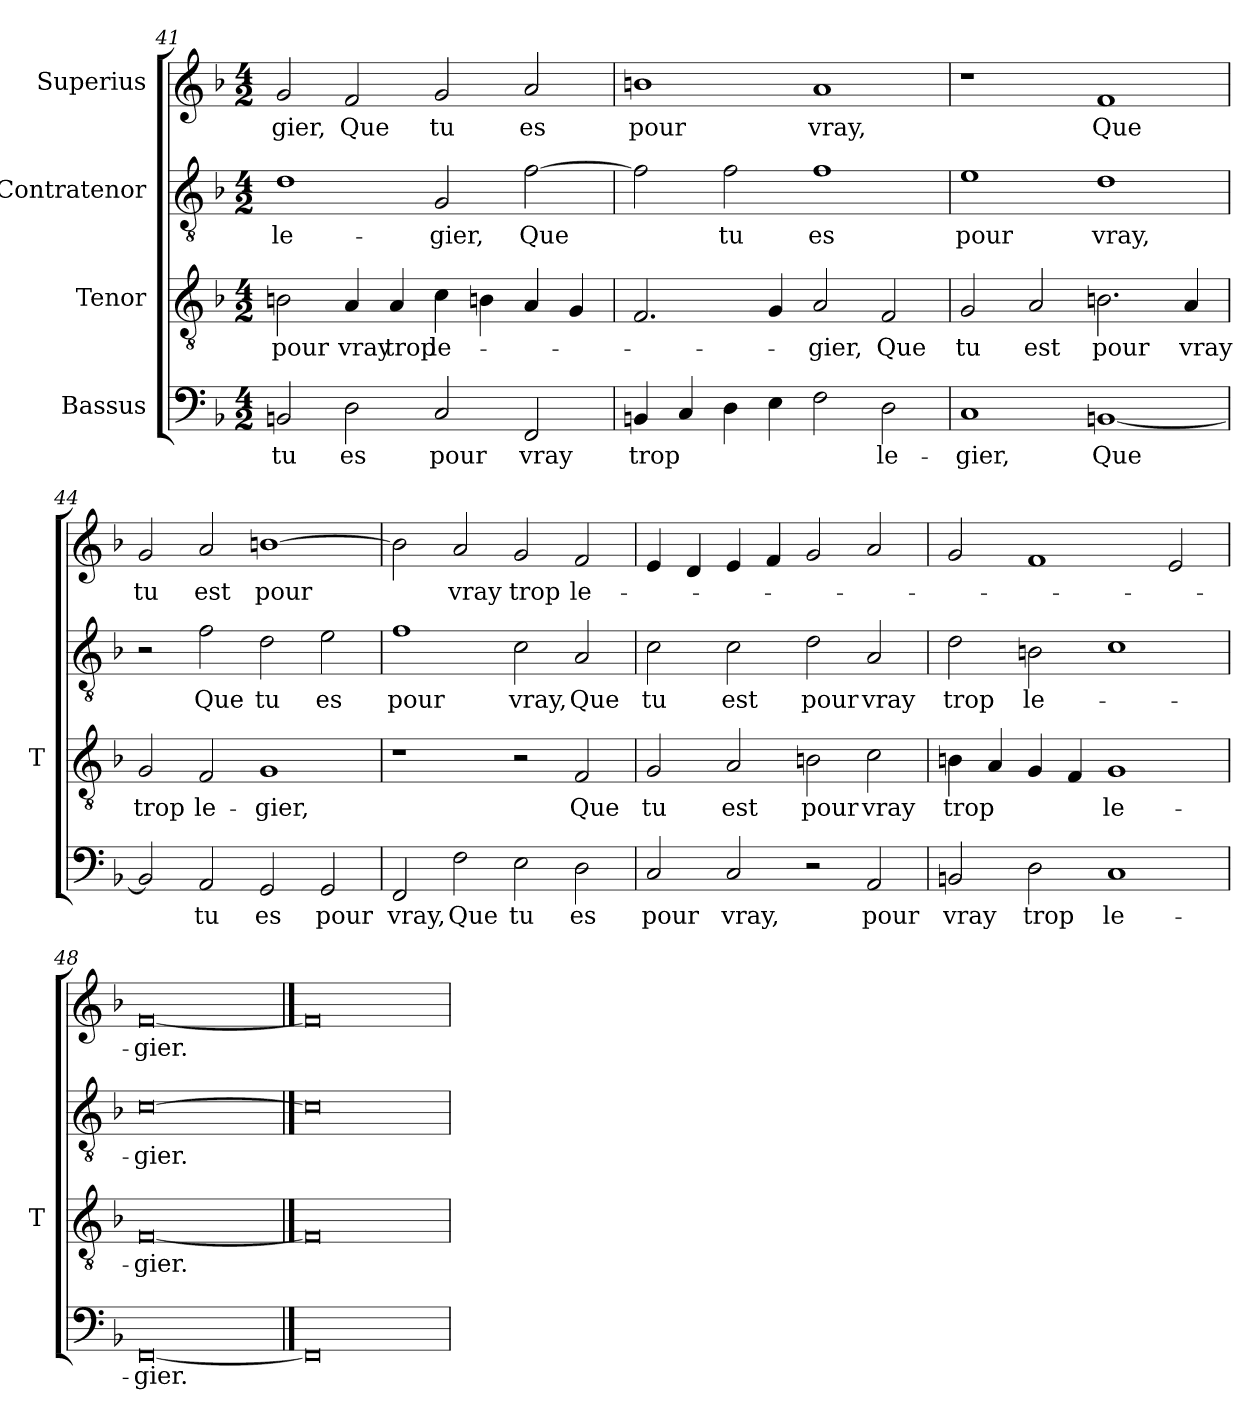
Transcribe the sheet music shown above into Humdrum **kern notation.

**kern	**text	**kern	**text	**kern	**text	**kern	**text
*part4	*part4	*part3	*part3	*part2	*part2	*part1	*part1
*staff4	*staff4	*staff3	*staff3	*staff2	*staff2	*staff1	*staff1
*I"Bassus	*	*I"Tenor	*	*I"Contratenor	*	*I"Superius	*
*	*	*I'T	*	*	*	*	*
*clefF4	*	*clefGv2	*	*clefGv2	*	*clefG2	*
*k[b-]	*	*k[b-]	*	*k[b-]	*	*k[b-]	*
*M4/2	*	*M4/2	*	*M4/2	*	*M4/2	*
=41	=41	=41	=41	=41	=41	=41	=41
2BBn	-tu	2Bn	-pour	1d	le-	2g	-gier,
2D	-es	4A	-vray	.	.	2f	-Que
.	.	4A	-trop	.	.	.	.
2C	-pour	4c	le-	2G	-gier,	2g	-tu
.	.	4Bn	.	.	.	.	.
2FF	-vray	4A	.	[2f	-Que	2a	-es
.	.	4G	.	.	.	.	.
=42	=42	=42	=42	=42	=42	=42	=42
4BBn	-trop	2.F	.	2f]	.	1bn	-pour
4C	.	.	.	.	.	.	.
4D	.	.	.	2f	-tu	.	.
4E	.	4G	.	.	.	.	.
2F	.	2A	-gier,	1f	-es	1a	-vray,
2D	le-	2F	-Que	.	.	.	.
=43	=43	=43	=43	=43	=43	=43	=43
1C	-gier,	2G	-tu	1e	-pour	1r	.
.	.	2A	-est	.	.	.	.
[1BBn	-Que	2.Bn	-pour	1d	-vray,	1f	-Que
.	.	4A	-vray	.	.	.	.
=44	=44	=44	=44	=44	=44	=44	=44
2BB]	.	2G	-trop	2r	.	2g	-tu
2AA	-tu	2F	le-	2f	-Que	2a	-est
2GG	-es	1G	-gier,	2d	-tu	[1bn	-pour
2GG	-pour	.	.	2e	-es	.	.
=45	=45	=45	=45	=45	=45	=45	=45
2FF	-vray,	1r	.	1f	-pour	2b]	.
2F	-Que	.	.	.	.	2a	-vray
2E	-tu	2r	.	2c	-vray,	2g	-trop
2D	-es	2F	-Que	2A	-Que	2f	le-
=46	=46	=46	=46	=46	=46	=46	=46
2C	-pour	2G	-tu	2c	-tu	4e	.
.	.	.	.	.	.	4d	.
2C	-vray,	2A	-est	2c	-est	4e	.
.	.	.	.	.	.	4f	.
2r	.	2Bn	-pour	2d	-pour	2g	.
2AA	-pour	2c	-vray	2A	-vray	2a	.
=47	=47	=47	=47	=47	=47	=47	=47
2BBn	-vray	4Bn	-trop	2d	-trop	2g	.
.	.	4A	.	.	.	.	.
2D	-trop	4G	.	2Bn	le-	1f	.
.	.	4F	.	.	.	.	.
1C	le-	1G	le-	1c	.	.	.
.	.	.	.	.	.	2e	.
=48	=48	=48	=48	=48	=48	=48	=48
[0FF	-gier.	[0F	-gier.	[0c	-gier.	[0f	-gier.
==49	==49	==49	==49	==49	==49	==49	==49
0FF]	.	0F]	.	0c]	.	0f]	.
=	=	=	=	=	=	=	=
*-	*-	*-	*-	*-	*-	*-	*-
